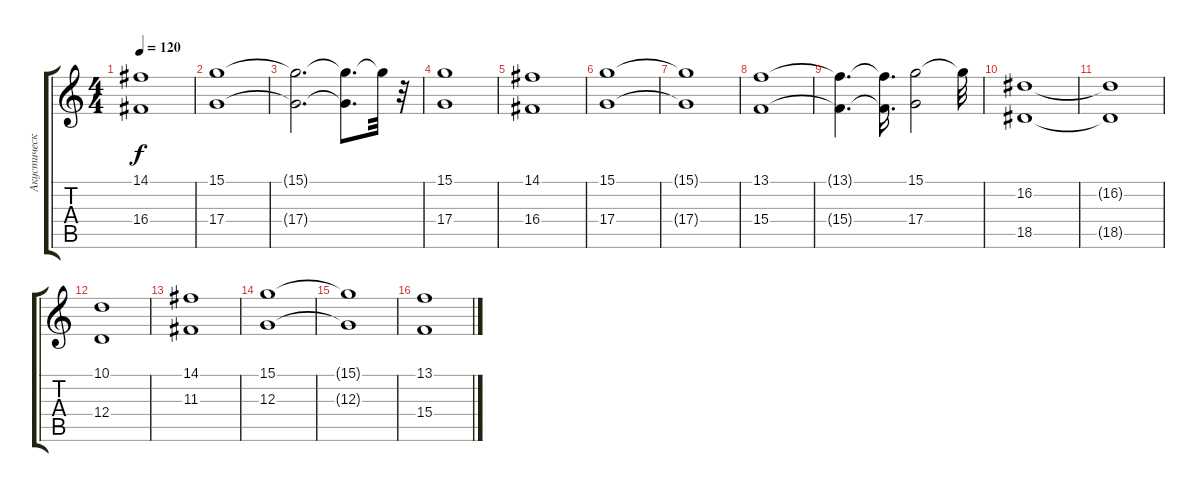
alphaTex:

\track ("Акустический Гранд Роял" "Акустическ") {instrument acousticgrandpiano}
\staff {score tabs}
\tuning (E4 B3 G3 D3 A2 E2) {hide}
\ts (4 4)
\tempo 120
\clef g2
\ks c
(14.1 16.4).1{dy f} |
(15.1 17.4).1 |
(15.1{t} 17.4{t}).2{d} (15.1{t} 17.4{t}).8{d} 15.1{t}.32 r.32 |
(15.1 17.4).1 |
(14.1 16.4).1 |
(15.1 17.4).1 |
(15.1{t} 17.4{t}).1 |
(13.1 15.4).1 |
(13.1{t} 15.4{t}).4{d} (13.1{t} 15.4{t}).16{d} (15.1 17.4).2 15.1{t}.32 |
(16.2 18.5).1 |
(16.2{t} 18.5{t}).1 |
(10.1 12.4).1 |
(14.1 11.3).1 |
(15.1 12.3).1 |
(15.1{t} 12.3{t}).1 |
(13.1 15.4).1
